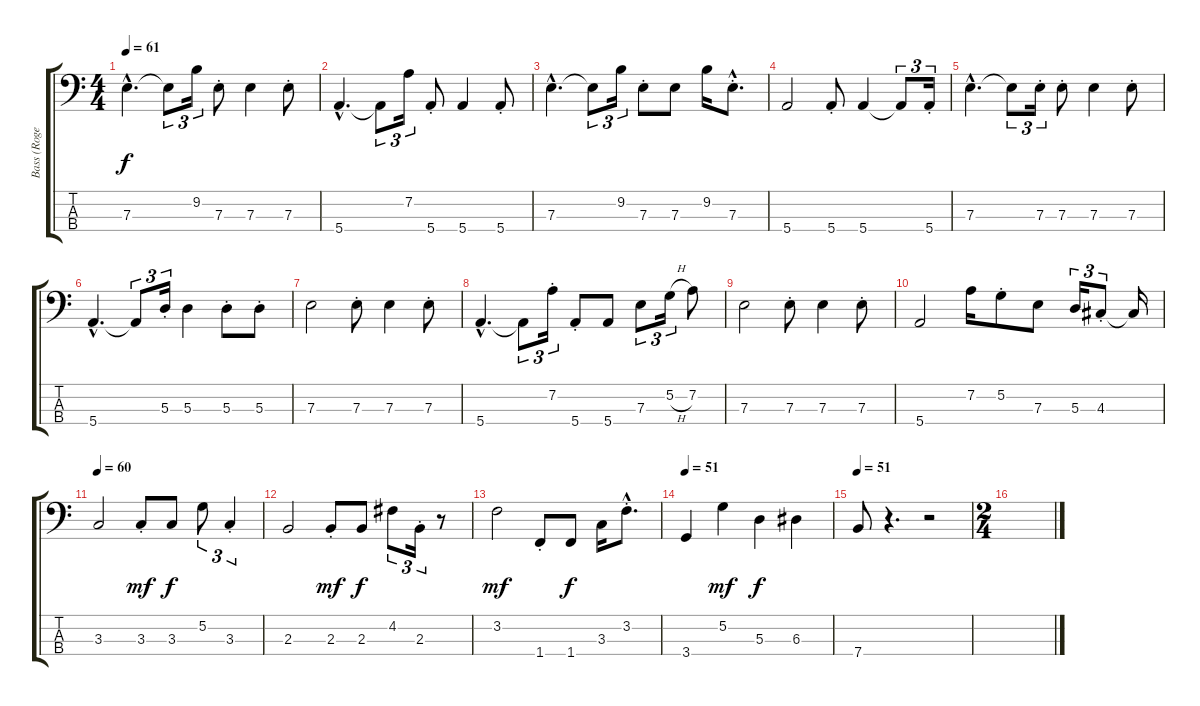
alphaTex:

\track ("Bass (Roger)" "Bass (Roge") {instrument electricbassfinger}
\staff {score tabs}
\tuning (G2 D2 A1 E1) {hide}
\ts (4 4)
\tempo 61
\clef f4
\ks c
7.3{hac}.4{d dy f} 7.3{t}.8{tu (3 2)} 9.2.16{tu (3 2)} 7.3{st}.8 7.3.4 7.3{st}.8 |
5.4{hac}.4{d} 5.4{t}.8{tu (3 2)} 7.2.16{tu (3 2)} 5.4{st}.8 5.4.4 5.4{st}.8 |
7.3{hac}.4{d} 7.3{t}.8{tu (3 2)} 9.2.16{tu (3 2)} 7.3{st}.8 7.3.8 9.2.16 7.3{hac st}.8{d} |
5.4.2 5.4{st}.8 5.4.4 5.4{t}.8{tu (3 2)} 5.4{st}.16{tu (3 2)} |
7.3{hac}.4{d} 7.3{t}.8{tu (3 2)} 7.3{st}.16{tu (3 2)} 7.3{st}.8 7.3.4 7.3{st}.8 |
5.4{hac}.4{d} 5.4{t}.8{tu (3 2)} 5.3{st}.16{tu (3 2)} 5.3.4 5.3{st}.8 5.3{st}.8 |
7.3.2 7.3{st}.8 7.3.4 7.3{st}.8 |
5.4{hac}.4{d} 5.4{t}.8{tu (3 2)} 7.2{st}.16{tu (3 2)} 5.4{st}.8 5.4.8 7.3.8{tu (3 2)} 5.2{h}.16{tu (3 2)} 7.2.8 |
7.3.2 7.3{st}.8 7.3.4 7.3{st}.8 |
5.4.2 7.2.16 5.2{st}.8 7.3.8 5.3.16{tu (3 2)} 4.3{st}.8{tu (3 2)} 4.3{t}.16 |
\tempo 60
3.3.2 3.3{st}.8{dy mf} 3.3.8{dy f} 5.2.8{tu (3 2)} 3.3{st}.4{tu (3 2)} |
2.3.2 2.3{st}.8{dy mf} 2.3.8{dy f} 4.2.8{tu (3 2)} 2.3{st}.16{tu (3 2)} r.8 |
3.2.2{dy mf} 1.4{st}.8 1.4.8{dy f} 3.3.16 3.2{hac st}.8{d} |
\tempo 51
3.4.4 5.2.4{dy mf} 5.3.4{dy f} 6.3.4 |
\tempo 51
7.4.8 r.4{d} r.2 |
\ts (2 4)
